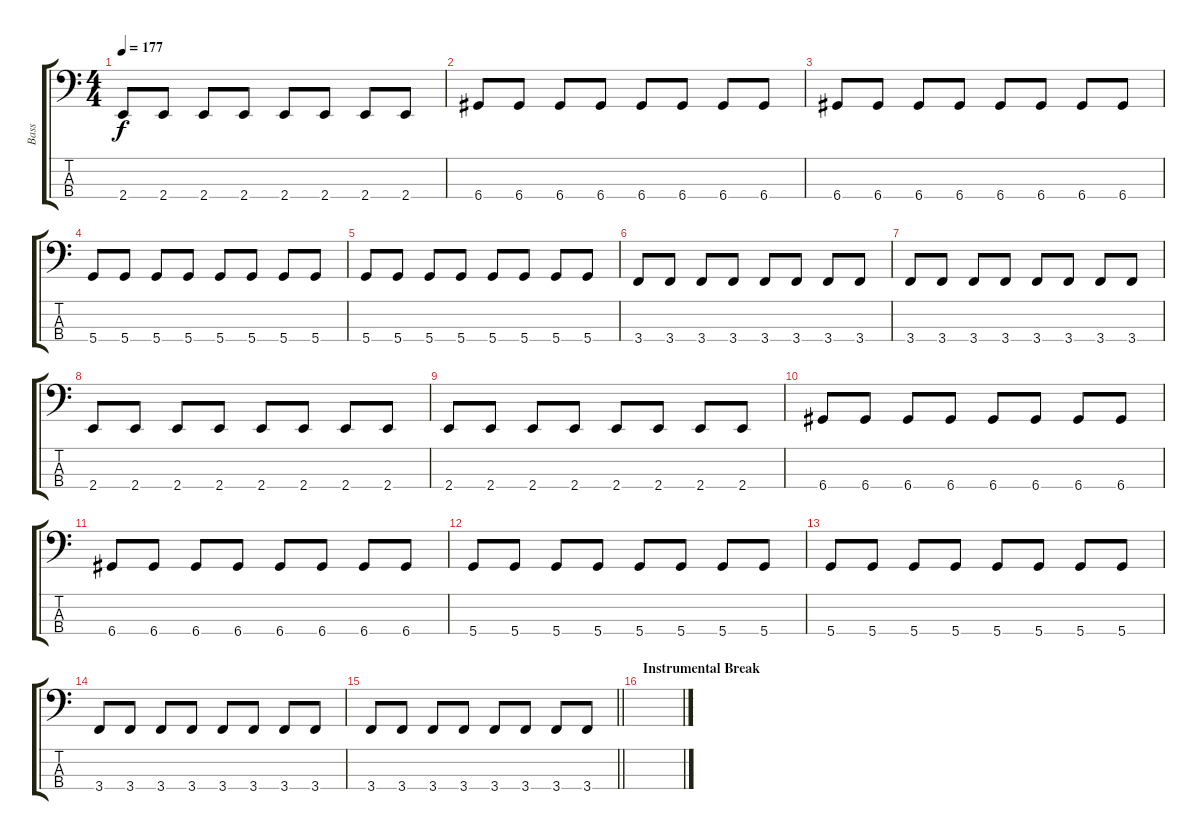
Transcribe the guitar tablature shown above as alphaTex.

\track ("Bass" "Bass") {instrument electricbassfinger}
\staff {score tabs}
\tuning (G2 D2 A1 D1) {hide}
\ts (4 4)
\tempo 177
\clef f4
\ks c
2.4.8{dy f} 2.4.8 2.4.8 2.4.8 2.4.8 2.4.8 2.4.8 2.4.8 |
6.4.8 6.4.8 6.4.8 6.4.8 6.4.8 6.4.8 6.4.8 6.4.8 |
6.4.8 6.4.8 6.4.8 6.4.8 6.4.8 6.4.8 6.4.8 6.4.8 |
5.4.8 5.4.8 5.4.8 5.4.8 5.4.8 5.4.8 5.4.8 5.4.8 |
5.4.8 5.4.8 5.4.8 5.4.8 5.4.8 5.4.8 5.4.8 5.4.8 |
3.4.8 3.4.8 3.4.8 3.4.8 3.4.8 3.4.8 3.4.8 3.4.8 |
3.4.8 3.4.8 3.4.8 3.4.8 3.4.8 3.4.8 3.4.8 3.4.8 |
2.4.8 2.4.8 2.4.8 2.4.8 2.4.8 2.4.8 2.4.8 2.4.8 |
2.4.8 2.4.8 2.4.8 2.4.8 2.4.8 2.4.8 2.4.8 2.4.8 |
6.4.8 6.4.8 6.4.8 6.4.8 6.4.8 6.4.8 6.4.8 6.4.8 |
6.4.8 6.4.8 6.4.8 6.4.8 6.4.8 6.4.8 6.4.8 6.4.8 |
5.4.8 5.4.8 5.4.8 5.4.8 5.4.8 5.4.8 5.4.8 5.4.8 |
5.4.8 5.4.8 5.4.8 5.4.8 5.4.8 5.4.8 5.4.8 5.4.8 |
3.4.8 3.4.8 3.4.8 3.4.8 3.4.8 3.4.8 3.4.8 3.4.8 |
\barLineRight lightlight
3.4.8 3.4.8 3.4.8 3.4.8 3.4.8 3.4.8 3.4.8 3.4.8 |
\section ("" "Instrumental Break")
